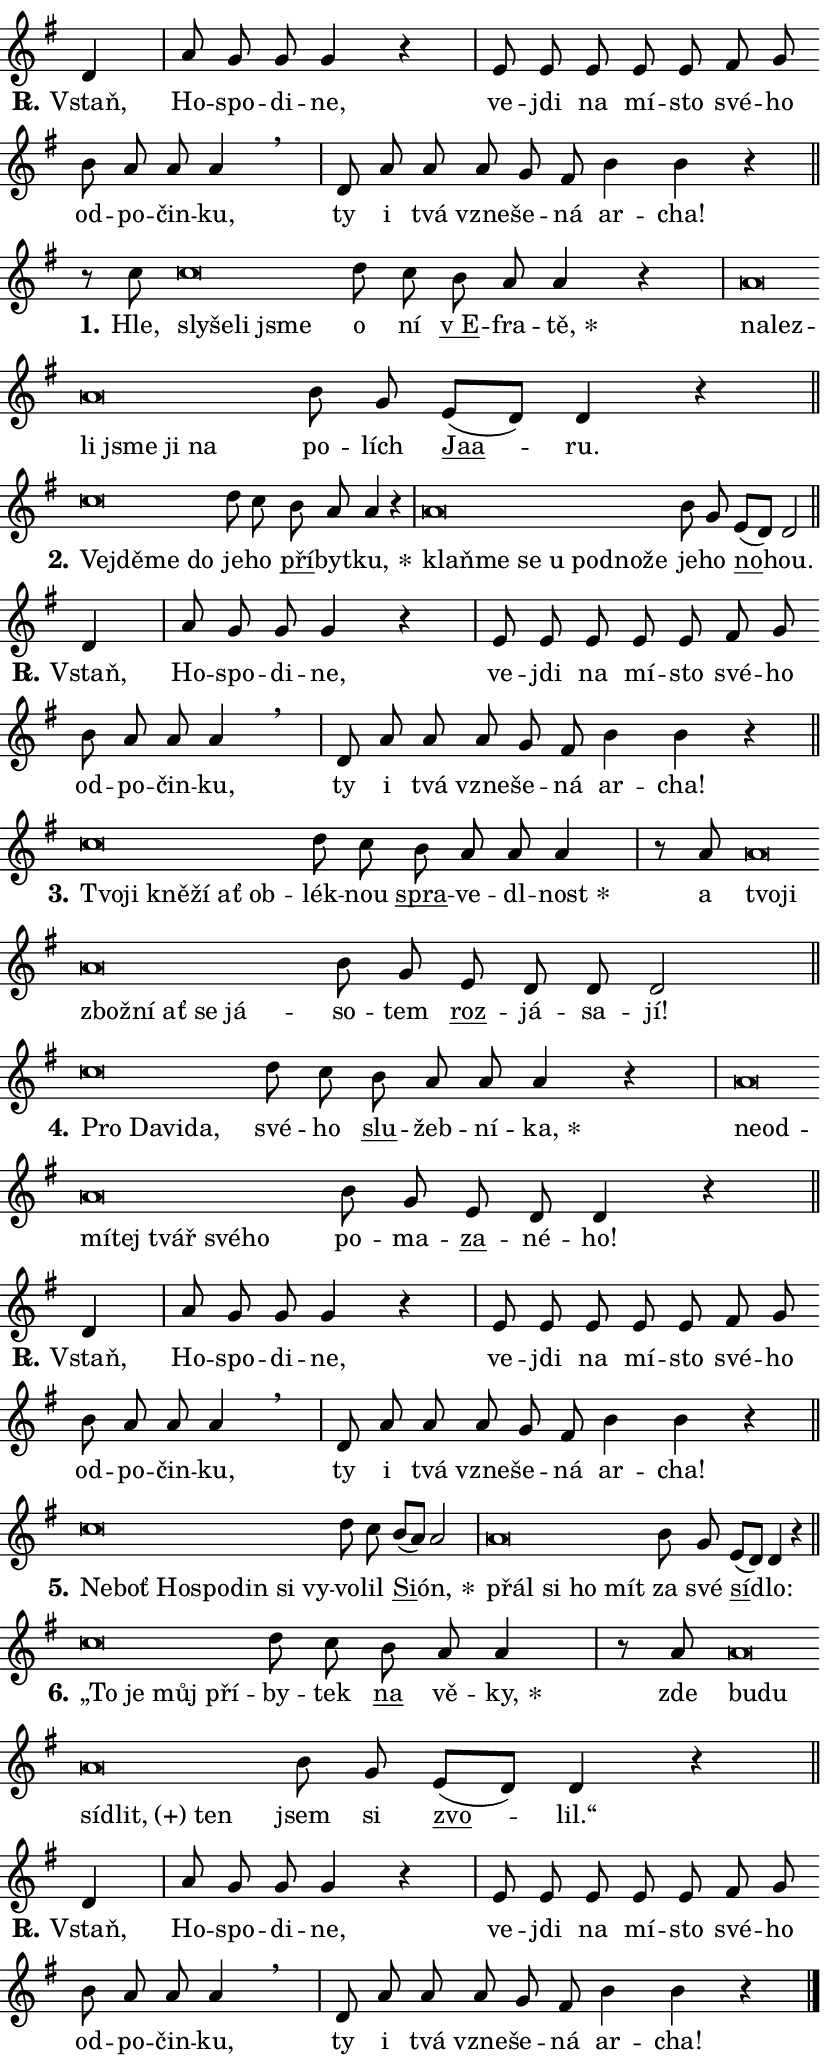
\version "2.24.0"
\header { tagline = "" }
\paper {
  indent = 0\cm
  top-margin = 0\cm
  right-margin = 0.13\cm % to fit lyric hyphens
  bottom-margin = 0\cm
  left-margin = 0\cm
  paper-width = 14\cm
  page-breaking = #ly:one-page-breaking
  system-system-spacing.basic-distance = #11
  score-system-spacing.basic-distance = #11
  ragged-last = ##f
}


%% Author: Thomas Morley
%% https://lists.gnu.org/archive/html/lilypond-user/2020-05/msg00002.html
#(define (line-position grob)
"Returns position of @var[grob} in current system:
   @code{'start}, if at first time-step
   @code{'end}, if at last time-step
   @code{'middle} otherwise
"
  (let* ((col (ly:item-get-column grob))
         (ln (ly:grob-object col 'left-neighbor))
         (rn (ly:grob-object col 'right-neighbor))
         (col-to-check-left (if (ly:grob? ln) ln col))
         (col-to-check-right (if (ly:grob? rn) rn col))
         (break-dir-left
           (and
             (ly:grob-property col-to-check-left 'non-musical #f)
             (ly:item-break-dir col-to-check-left)))
         (break-dir-right
           (and
             (ly:grob-property col-to-check-right 'non-musical #f)
             (ly:item-break-dir col-to-check-right))))
        (cond ((eqv? 1 break-dir-left) 'start)
              ((eqv? -1 break-dir-right) 'end)
              (else 'middle))))

#(define (tranparent-at-line-position vctor)
  (lambda (grob)
  "Relying on @code{line-position} select the relevant enry from @var{vctor}.
Used to determine transparency,"
    (case (line-position grob)
      ((end) (not (vector-ref vctor 0)))
      ((middle) (not (vector-ref vctor 1)))
      ((start) (not (vector-ref vctor 2))))))

noteHeadBreakVisibility =
#(define-music-function (break-visibility)(vector?)
"Makes @code{NoteHead}s transparent relying on @var{break-visibility}"
#{
  \override NoteHead.transparent =
    #(tranparent-at-line-position break-visibility)
#})

#(define delete-ledgers-for-transparent-note-heads
  (lambda (grob)
    "Reads whether a @code{NoteHead} is transparent.
If so this @code{NoteHead} is removed from @code{'note-heads} from
@var{grob}, which is supposed to be @code{LedgerLineSpanner}.
As a result ledgers are not printed for this @code{NoteHead}"
    (let* ((nhds-array (ly:grob-object grob 'note-heads))
           (nhds-list
             (if (ly:grob-array? nhds-array)
                 (ly:grob-array->list nhds-array)
                 '()))
           ;; Relies on the transparent-property being done before
           ;; Staff.LedgerLineSpanner.after-line-breaking is executed.
           ;; This is fragile ...
           (to-keep
             (remove
               (lambda (nhd)
                 (ly:grob-property nhd 'transparent #f))
               nhds-list)))
      ;; TODO find a better method to iterate over grob-arrays, similiar
      ;; to filter/remove etc for lists
      ;; For now rebuilt from scratch
      (set! (ly:grob-object grob 'note-heads)  '())
      (for-each
        (lambda (nhd)
          (ly:pointer-group-interface::add-grob grob 'note-heads nhd))
        to-keep))))

squashNotes = {
  \override NoteHead.X-extent = #'(-0.2 . 0.2)
  \override NoteHead.Y-extent = #'(-0.75 . 0)
  \override NoteHead.stencil =
    #(lambda (grob)
       (let ((pos (ly:grob-property grob 'staff-position)))
         (begin
           (if (< pos -7) (display "ERROR: Lower brevis then expected\n") (display ""))
           (if (<= pos -6) ly:text-interface::print ly:note-head::print))))
}
unSquashNotes = {
  \revert NoteHead.X-extent
  \revert NoteHead.Y-extent
  \revert NoteHead.stencil
}

hideNotes = \noteHeadBreakVisibility #begin-of-line-visible
unHideNotes = \noteHeadBreakVisibility #all-visible

% work-around for resetting accidentals
% https://lilypond.org/doc/v2.23/Documentation/notation/displaying-rhythms#unmetered-music
cadenzaMeasure = {
  \cadenzaOff
  \partial 1024 s1024
  \cadenzaOn
}

#(define-markup-command (accent layout props text) (markup?)
  "Underline accented syllable"
  (interpret-markup layout props
    #{\markup \override #'(offset . 4.3) \underline { #text }#}))

responsum = \markup \concat {
  "R" \hspace #-1.05 \path #0.1 #'((moveto 0 0.07) (lineto 0.9 0.8)) \hspace #0.05 "."
}

spaceSize = #0.6828661417322834 % exact space size for TeX Gyre Schola

\layout {
  \context {
    \Staff
    \remove "Time_signature_engraver"
    \override LedgerLineSpanner.after-line-breaking = #delete-ledgers-for-transparent-note-heads
  }
  \context {
    \Lyrics {
      \override LyricSpace.minimum-distance = \spaceSize
      \override LyricText.font-name = #"TeX Gyre Schola"
      \override LyricText.font-size = 1
      \override StanzaNumber.font-name = #"TeX Gyre Schola Bold"
      \override StanzaNumber.font-size = 1
    }
  }
  \context {
    \Score 
    \override NoteHead.text =
      #(lambda (grob) 
        (let ((pos (ly:grob-property grob 'staff-position)))
          #{\markup {
            \combine
              \halign #-0.55 \raise #(if (= pos -6) 0 0.5) \override #'(thickness . 2) \draw-line #'(3.2 . 0)
              \musicglyph "noteheads.sM1"
          }#}))
  }
}

% magnetic-lyrics.ily
%
%   written by
%     Jean Abou Samra <jean@abou-samra.fr>
%     Werner Lemberg <wl@gnu.org>
%
%   adapted by
%     Jiri Hon <jiri.hon@gmail.com>
%
% Version 2022-Apr-15

% https://www.mail-archive.com/lilypond-user@gnu.org/msg149350.html

#(define (Left_hyphen_pointer_engraver context)
   "Collect syllable-hyphen-syllable occurrences in lyrics and store
them in properties.  This engraver only looks to the left.  For
example, if the lyrics input is @code{foo -- bar}, it does the
following.

@itemize @bullet
@item
Set the @code{text} property of the @code{LyricHyphen} grob between
@q{foo} and @q{bar} to @code{foo}.

@item
Set the @code{left-hyphen} property of the @code{LyricText} grob with
text @q{foo} to the @code{LyricHyphen} grob between @q{foo} and
@q{bar}.
@end itemize

Use this auxiliary engraver in combination with the
@code{lyric-@/text::@/apply-@/magnetic-@/offset!} hook."
   (let ((hyphen #f)
         (text #f))
     (make-engraver
      (acknowledgers
       ((lyric-syllable-interface engraver grob source-engraver)
        (set! text grob)))
      (end-acknowledgers
       ((lyric-hyphen-interface engraver grob source-engraver)
        ;(when (not (grob::has-interface grob 'lyric-space-interface))
          (set! hyphen grob)));)
      ((stop-translation-timestep engraver)
       (when (and text hyphen)
         (ly:grob-set-object! text 'left-hyphen hyphen))
       (set! text #f)
       (set! hyphen #f)))))

#(define (lyric-text::apply-magnetic-offset! grob)
   "If the space between two syllables is less than the value in
property @code{LyricText@/.details@/.squash-threshold}, move the right
syllable to the left so that it gets concatenated with the left
syllable.

Use this function as a hook for
@code{LyricText@/.after-@/line-@/breaking} if the
@code{Left_@/hyphen_@/pointer_@/engraver} is active."
   (let ((hyphen (ly:grob-object grob 'left-hyphen #f)))
     (when hyphen
       (let ((left-text (ly:spanner-bound hyphen LEFT)))
         (when (grob::has-interface left-text 'lyric-syllable-interface)
           (let* ((common (ly:grob-common-refpoint grob left-text X))
                  (this-x-ext (ly:grob-extent grob common X))
                  (left-x-ext
                   (begin
                     ;; Trigger magnetism for left-text.
                     (ly:grob-property left-text 'after-line-breaking)
                     (ly:grob-extent left-text common X)))
                  ;; `delta` is the gap width between two syllables.
                  (delta (- (interval-start this-x-ext)
                            (interval-end left-x-ext)))
                  (details (ly:grob-property grob 'details))
                  (threshold (assoc-get 'squash-threshold details 0.2)))
             (when (< delta threshold)
               (let* (;; We have to manipulate the input text so that
                      ;; ligatures crossing syllable boundaries are not
                      ;; disabled.  For languages based on the Latin
                      ;; script this is essentially a beautification.
                      ;; However, for non-Western scripts it can be a
                      ;; necessity.
                      (lt (ly:grob-property left-text 'text))
                      (rt (ly:grob-property grob 'text))
                      (is-space (grob::has-interface hyphen 'lyric-space-interface))
                      (space (if is-space " " ""))
                      (extra-delta (if is-space spaceSize 0))
                      ;; Append new syllable.
                      (ltrt-space (if (and (string? lt) (string? rt))
                                (string-append lt space rt)
                                (make-concat-markup (list lt space rt))))
                      ;; Right-align `ltrt` to the right side.
                      (ltrt-space-markup (grob-interpret-markup
                               grob
                               (make-translate-markup
                                (cons (interval-length this-x-ext) 0)
                                (make-right-align-markup ltrt-space)))))
                 (begin
                   ;; Don't print `left-text`.
                   (ly:grob-set-property! left-text 'stencil #f)
                   ;; Set text and stencil (which holds all collected
                   ;; syllables so far) and shift it to the left.
                   (ly:grob-set-property! grob 'text ltrt-space)
                   (ly:grob-set-property! grob 'stencil ltrt-space-markup)
                   (ly:grob-translate-axis! grob (- (- delta extra-delta)) X))))))))))


#(define (lyric-hyphen::displace-bounds-first grob)
   ;; Make very sure this callback isn't triggered too early.
   (let ((left (ly:spanner-bound grob LEFT))
         (right (ly:spanner-bound grob RIGHT)))
     (ly:grob-property left 'after-line-breaking)
     (ly:grob-property right 'after-line-breaking)
     (ly:lyric-hyphen::print grob)))

squashThreshold = #0.4

\layout {
  \context {
    \Lyrics
    \consists #Left_hyphen_pointer_engraver
    \override LyricText.after-line-breaking =
      #lyric-text::apply-magnetic-offset!
    \override LyricHyphen.stencil = #lyric-hyphen::displace-bounds-first
    \override LyricText.details.squash-threshold = \squashThreshold
    \override LyricHyphen.minimum-distance = 0
    \override LyricHyphen.minimum-length = \squashThreshold
  }
}

squashText = \override LyricText.details.squash-threshold = 9999
unSquashText = \override LyricText.details.squash-threshold = \squashThreshold

leftText = \override LyricText.self-alignment-X = #LEFT
unLeftText = \revert LyricText.self-alignment-X

starOffset = #(lambda (grob) 
                (let ((x_offset (ly:self-alignment-interface::aligned-on-x-parent grob)))
                  (if (= x_offset 0) 0 (+ x_offset 1.2))))

star = #(define-music-function (syllable)(string?)
"Append star separator at the end of a syllable"
#{
  \once \override LyricText.X-offset = #starOffset
  \lyricmode { \markup {
    #syllable
    \override #'((font-name . "TeX Gyre Schola Bold")) \hspace #0.2 \lower #0.65 \larger "*"
  } }
#})

starAccent = #(define-music-function (syllable)(string?)
"Append star separator at the end of a syllable and make accent"
#{
  \once \override LyricText.X-offset = #starOffset
  \lyricmode { \markup {
    \accent #syllable
    \override #'((font-name . "TeX Gyre Schola Bold")) \hspace #0.2 \lower #0.65 \larger "*"
  } }
#})

breath = #(define-music-function (syllable)(string?)
"Append breathing indicator at the end of a syllable"
#{
  \lyricmode { \markup { #syllable "+" } }
#})

optionalBreath = #(define-music-function (syllable)(string?)
"Append optional breathing indicator at the end of a syllable"
#{
  \lyricmode { \markup { #syllable "(+)" } }
#})


\score {
    <<
        \new Voice = "melody" { \cadenzaOn \key g \major \relative { d'4 \cadenzaMeasure \bar "|" a'8 g g g4 r \cadenzaMeasure \bar "|" e8 e e e e \bar "" fis g \bar "" b a a a4 \breathe \cadenzaMeasure \bar "|" d,8 a' a \bar "" a g fis b4 b r \cadenzaMeasure \bar "||" \break } }
        \new Lyrics \lyricsto "melody" { \lyricmode { \set stanza = \responsum
Vstaň, Ho -- spo -- di -- ne, ve -- jdi na mí -- sto své -- ho od -- po -- čin -- ku, ty i tvá vzne -- še -- ná ar -- cha! } }
    >>
    \layout {}
}

\score {
    <<
        \new Voice = "melody" { \cadenzaOn \key g \major \relative { r8 c''8 \squashNotes c\breve*1/16 \hideNotes \breve*1/16 \bar "" \breve*1/16 \breve*1/16 \bar "" \unHideNotes \unSquashNotes d8 c \bar "" b a a4 r \cadenzaMeasure \bar "|" \squashNotes a\breve*1/16 \hideNotes \breve*1/16 \bar "" \breve*1/16 \bar "" \breve*1/16 \bar "" \breve*1/16 \breve*1/16 \bar "" \unHideNotes \unSquashNotes b8 g \bar "" e[( d)] d4 r \cadenzaMeasure \bar "||" \break } }
        \new Lyrics \lyricsto "melody" { \lyricmode { \set stanza = "1."
Hle, \leftText sly -- \squashText še -- li jsme \unLeftText \unSquashText o ní \markup \accent "v E" -- fra -- \star tě, \leftText na -- \squashText lez -- li jsme ji na \unLeftText \unSquashText po -- lích \markup \accent Jaa -- ru. } }
    >>
    \layout {}
}

\score {
    <<
        \new Voice = "melody" { \cadenzaOn \key g \major \relative { \squashNotes c''\breve*1/16 \hideNotes \breve*1/16 \bar "" \breve*1/16 \breve*1/16 \bar "" \unHideNotes \unSquashNotes d8 c \bar "" b a a4 r \cadenzaMeasure \bar "|" \squashNotes a\breve*1/16 \hideNotes \breve*1/16 \bar "" \breve*1/16 \bar "" \breve*1/16 \bar "" \breve*1/16 \bar "" \breve*1/16 \breve*1/16 \bar "" \unHideNotes \unSquashNotes b8 g \bar "" e[( d)] d2 \cadenzaMeasure \bar "||" \break } }
        \new Lyrics \lyricsto "melody" { \lyricmode { \set stanza = "2."
\leftText Ve -- \squashText jdě -- me do \unLeftText \unSquashText je -- ho \markup \accent pří -- byt -- \star ku, \leftText klaň -- \squashText me se u pod -- no -- že \unLeftText \unSquashText je -- ho \markup \accent no -- hou. } }
    >>
    \layout {}
}

\score {
    <<
        \new Voice = "melody" { \cadenzaOn \key g \major \relative { d'4 \cadenzaMeasure \bar "|" a'8 g g g4 r \cadenzaMeasure \bar "|" e8 e e e e \bar "" fis g \bar "" b a a a4 \breathe \cadenzaMeasure \bar "|" d,8 a' a \bar "" a g fis b4 b r \cadenzaMeasure \bar "||" \break } }
        \new Lyrics \lyricsto "melody" { \lyricmode { \set stanza = \responsum
Vstaň, Ho -- spo -- di -- ne, ve -- jdi na mí -- sto své -- ho od -- po -- čin -- ku, ty i tvá vzne -- še -- ná ar -- cha! } }
    >>
    \layout {}
}

\score {
    <<
        \new Voice = "melody" { \cadenzaOn \key g \major \relative { \squashNotes c''\breve*1/16 \hideNotes \breve*1/16 \bar "" \breve*1/16 \bar "" \breve*1/16 \bar "" \breve*1/16 \breve*1/16 \bar "" \unHideNotes \unSquashNotes d8 c \bar "" b a a a4 \cadenzaMeasure \bar "|" r8 a8 \squashNotes a\breve*1/16 \hideNotes \breve*1/16 \bar "" \breve*1/16 \bar "" \breve*1/16 \bar "" \breve*1/16 \bar "" \breve*1/16 \breve*1/16 \bar "" \unHideNotes \unSquashNotes b8 g \bar "" e d d d2 \cadenzaMeasure \bar "||" \break } }
        \new Lyrics \lyricsto "melody" { \lyricmode { \set stanza = "3."
\leftText Tvo -- \squashText ji kně -- ží ať ob -- \unLeftText \unSquashText lék -- nou \markup \accent spra -- ve -- dl -- \star nost a \leftText tvo -- \squashText ji zbož -- ní ať se já -- \unLeftText \unSquashText so -- tem \markup \accent roz -- já -- sa -- jí! } }
    >>
    \layout {}
}

\score {
    <<
        \new Voice = "melody" { \cadenzaOn \key g \major \relative { \squashNotes c''\breve*1/16 \hideNotes \breve*1/16 \bar "" \breve*1/16 \breve*1/16 \bar "" \unHideNotes \unSquashNotes d8 c \bar "" b a a a4 r \cadenzaMeasure \bar "|" \squashNotes a\breve*1/16 \hideNotes \breve*1/16 \bar "" \breve*1/16 \bar "" \breve*1/16 \bar "" \breve*1/16 \bar "" \breve*1/16 \breve*1/16 \bar "" \unHideNotes \unSquashNotes b8 g \bar "" e d d4 r \cadenzaMeasure \bar "||" \break } }
        \new Lyrics \lyricsto "melody" { \lyricmode { \set stanza = "4."
\leftText Pro \squashText Da -- vi -- da, \unLeftText \unSquashText své -- ho \markup \accent slu -- žeb -- ní -- \star ka, \leftText ne -- \squashText od -- mí -- tej tvář své -- ho \unLeftText \unSquashText po -- ma -- \markup \accent za -- né -- ho! } }
    >>
    \layout {}
}

\score {
    <<
        \new Voice = "melody" { \cadenzaOn \key g \major \relative { d'4 \cadenzaMeasure \bar "|" a'8 g g g4 r \cadenzaMeasure \bar "|" e8 e e e e \bar "" fis g \bar "" b a a a4 \breathe \cadenzaMeasure \bar "|" d,8 a' a \bar "" a g fis b4 b r \cadenzaMeasure \bar "||" \break } }
        \new Lyrics \lyricsto "melody" { \lyricmode { \set stanza = \responsum
Vstaň, Ho -- spo -- di -- ne, ve -- jdi na mí -- sto své -- ho od -- po -- čin -- ku, ty i tvá vzne -- še -- ná ar -- cha! } }
    >>
    \layout {}
}

\score {
    <<
        \new Voice = "melody" { \cadenzaOn \key g \major \relative { \squashNotes c''\breve*1/16 \hideNotes \breve*1/16 \bar "" \breve*1/16 \bar "" \breve*1/16 \bar "" \breve*1/16 \bar "" \breve*1/16 \breve*1/16 \bar "" \unHideNotes \unSquashNotes d8 c \bar "" b[( a)] a2 \cadenzaMeasure \bar "|" \squashNotes a\breve*1/16 \hideNotes \breve*1/16 \bar "" \breve*1/16 \breve*1/16 \bar "" \unHideNotes \unSquashNotes b8 g \bar "" e[( d)] d4 r \cadenzaMeasure \bar "||" \break } }
        \new Lyrics \lyricsto "melody" { \lyricmode { \set stanza = "5."
\leftText Ne -- \squashText boť Ho -- spo -- din si vy -- \unLeftText \unSquashText vo -- lil \markup \accent Si -- \star ón, \leftText přál \squashText si ho mít \unLeftText \unSquashText za své \markup \accent sí -- dlo: } }
    >>
    \layout {}
}

\score {
    <<
        \new Voice = "melody" { \cadenzaOn \key g \major \relative { \squashNotes c''\breve*1/16 \hideNotes \breve*1/16 \bar "" \breve*1/16 \breve*1/16 \bar "" \unHideNotes \unSquashNotes d8 c \bar "" b a a4 \cadenzaMeasure \bar "|" r8 a8 \squashNotes a\breve*1/16 \hideNotes \breve*1/16 \bar "" \breve*1/16 \bar "" \breve*1/16 \breve*1/16 \bar "" \unHideNotes \unSquashNotes b8 g \bar "" e[( d)] d4 r \cadenzaMeasure \bar "||" \break } }
        \new Lyrics \lyricsto "melody" { \lyricmode { \set stanza = "6."
\leftText „To \squashText je můj pří -- \unLeftText \unSquashText by -- tek \markup \accent na vě -- \star ky, zde \leftText bu -- \squashText du sí -- \optionalBreath dlit, ten \unLeftText \unSquashText jsem si \markup \accent zvo -- lil.“ } }
    >>
    \layout {}
}

\score {
    <<
        \new Voice = "melody" { \cadenzaOn \key g \major \relative { d'4 \cadenzaMeasure \bar "|" a'8 g g g4 r \cadenzaMeasure \bar "|" e8 e e e e \bar "" fis g \bar "" b a a a4 \breathe \cadenzaMeasure \bar "|" d,8 a' a \bar "" a g fis b4 b r \cadenzaMeasure \bar "||" \break } \bar "|." }
        \new Lyrics \lyricsto "melody" { \lyricmode { \set stanza = \responsum
Vstaň, Ho -- spo -- di -- ne, ve -- jdi na mí -- sto své -- ho od -- po -- čin -- ku, ty i tvá vzne -- še -- ná ar -- cha! } }
    >>
    \layout {}
}
